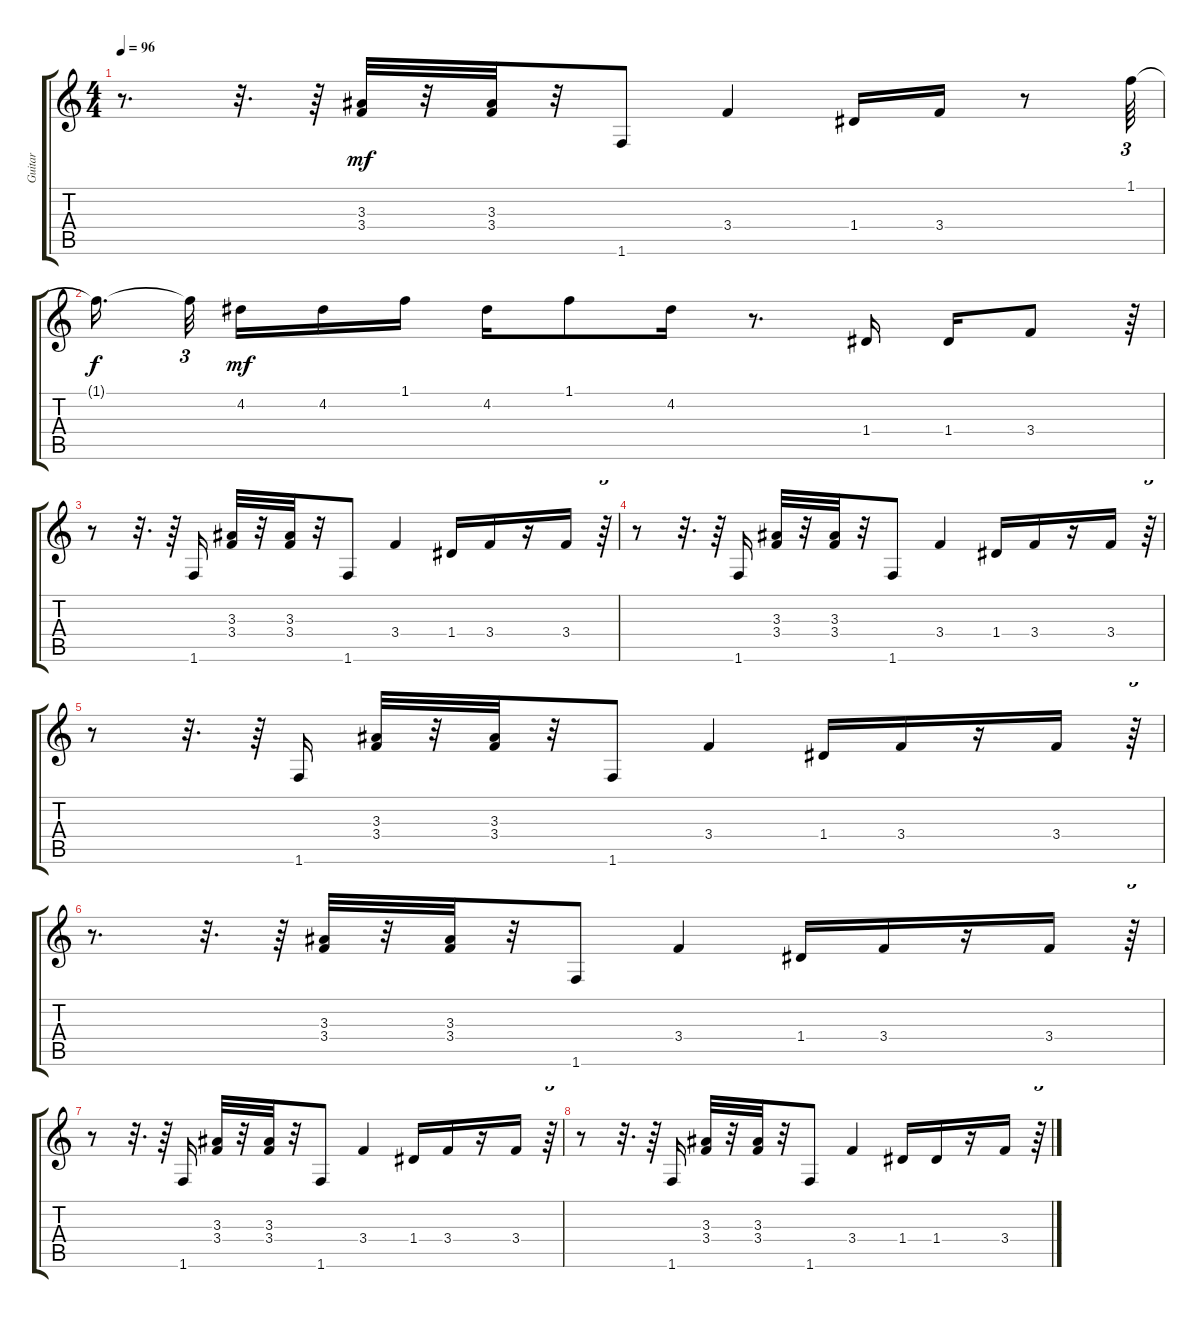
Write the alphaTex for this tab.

\track ("Guitar" "Guitar") {instrument overdrivenguitar}
\staff {score tabs}
\tuning (E4 B3 G3 D3 A2 E2) {hide}
\ts (4 4)
\tempo 96
\clef g2
\ks c
r.8{d dy mf} r.32{d} r.64 (3.3 3.4).32 r.32 (3.3 3.4).32 r.32 1.6.8 3.4.4 1.4.16 3.4.16 r.8 1.1.64{tu (3 2)} |
1.1{t}.16{d dy f beam splitsecondary} 1.1{t}.32{tu (3 2) beam splitsecondary} 4.2.16{dy mf} 4.2.16 1.1.16 4.2.16 1.1.8 4.2.16 r.8{d} 1.4.16 1.4.16 3.4.8 r.64{tu (3 2)} |
r.8 r.32{d} r.64 1.6.16 (3.3 3.4).32 r.32 (3.3 3.4).32 r.32 1.6.8 3.4.4 1.4.16 3.4.16 r.16 3.4.16 r.64{tu (3 2)} |
r.8 r.32{d} r.64 1.6.16 (3.3 3.4).32 r.32 (3.3 3.4).32 r.32 1.6.8 3.4.4 1.4.16 3.4.16 r.16 3.4.16 r.64{tu (3 2)} |
r.8 r.32{d} r.64 1.6.16 (3.3 3.4).32 r.32 (3.3 3.4).32 r.32 1.6.8 3.4.4 1.4.16 3.4.16 r.16 3.4.16 r.64{tu (3 2)} |
r.8{d} r.32{d} r.64 (3.3 3.4).32 r.32 (3.3 3.4).32 r.32 1.6.8 3.4.4 1.4.16 3.4.16 r.16 3.4.16 r.64{tu (3 2)} |
r.8 r.32{d} r.64 1.6.16 (3.3 3.4).32 r.32 (3.3 3.4).32 r.32 1.6.8 3.4.4 1.4.16 3.4.16 r.16 3.4.16 r.64{tu (3 2)} |
r.8 r.32{d} r.64 1.6.16 (3.3 3.4).32 r.32 (3.3 3.4).32 r.32 1.6.8 3.4.4 1.4.16 1.4.16 r.16 3.4.16 r.64{tu (3 2)}
